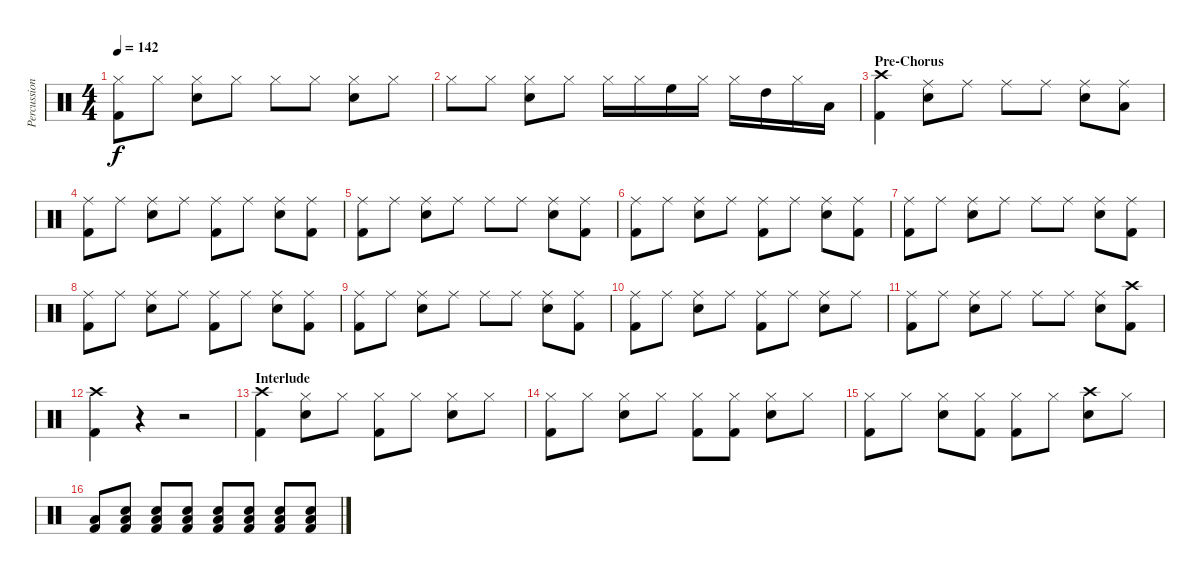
\track ("Percussion" "Percussion") {instrument percussion}
\staff {score}
\articulation defaults
\ts (4 4)
\tempo 142
\clef neutral
\ks c
("Hi-Hat (closed)" "Kick (hit) 2").8{dy f} "Hi-Hat (closed)".8 ("Hi-Hat (closed)" "Snare (hit) 2").8 "Hi-Hat (closed)".8 "Hi-Hat (closed)".8 "Hi-Hat (closed)".8 ("Hi-Hat (closed)" "Snare (hit) 2").8 "Hi-Hat (closed)".8 |
"Hi-Hat (closed)".8 "Hi-Hat (closed)".8 ("Hi-Hat (closed)" "Snare (hit) 2").8 "Hi-Hat (closed)".8 "Hi-Hat (closed)".16 "Hi-Hat (closed)".16 "High Floor Tom (hit)".16 "Hi-Hat (closed)".16 "Hi-Hat (closed)".16 "High Tom (hit)".16 "Hi-Hat (closed)".16 "Low Tom (hit)".16 |
\section ("" "Pre-Chorus")
("Crash high (hit)" "Kick (hit) 2").4 ("Ride (middle)" "Snare (hit) 2").8 "Ride (middle)".8 "Ride (middle)".8 "Ride (middle)".8 ("Ride (middle)" "Snare (hit) 2").8 ("Ride (middle)" "Low Tom (hit)").8 |
("Ride (middle)" "Kick (hit) 2").8 "Ride (middle)".8 ("Ride (middle)" "Snare (hit) 2").8 "Ride (middle)".8 ("Ride (middle)" "Kick (hit) 2").8 "Ride (middle)".8 ("Ride (middle)" "Snare (hit) 2").8 ("Ride (middle)" "Kick (hit) 2").8 |
("Ride (middle)" "Kick (hit) 2").8 "Ride (middle)".8 ("Ride (middle)" "Snare (hit) 2").8 "Ride (middle)".8 "Ride (middle)".8 "Ride (middle)".8 ("Ride (middle)" "Snare (hit) 2").8 ("Ride (middle)" "Kick (hit) 2").8 |
("Ride (middle)" "Kick (hit) 2").8 "Ride (middle)".8 ("Ride (middle)" "Snare (hit) 2").8 "Ride (middle)".8 ("Ride (middle)" "Kick (hit) 2").8 "Ride (middle)".8 ("Ride (middle)" "Snare (hit) 2").8 ("Ride (middle)" "Kick (hit) 2").8 |
("Ride (middle)" "Kick (hit) 2").8 "Ride (middle)".8 ("Ride (middle)" "Snare (hit) 2").8 "Ride (middle)".8 "Ride (middle)".8 "Ride (middle)".8 ("Ride (middle)" "Snare (hit) 2").8 ("Ride (middle)" "Kick (hit) 2").8 |
("Ride (middle)" "Kick (hit) 2").8 "Ride (middle)".8 ("Ride (middle)" "Snare (hit) 2").8 "Ride (middle)".8 ("Ride (middle)" "Kick (hit) 2").8 "Ride (middle)".8 ("Ride (middle)" "Snare (hit) 2").8 ("Ride (middle)" "Kick (hit) 2").8 |
("Ride (middle)" "Kick (hit) 2").8 "Ride (middle)".8 ("Ride (middle)" "Snare (hit) 2").8 "Ride (middle)".8 "Ride (middle)".8 "Ride (middle)".8 ("Ride (middle)" "Snare (hit) 2").8 ("Ride (middle)" "Kick (hit) 2").8 |
("Ride (middle)" "Kick (hit) 2").8 "Ride (middle)".8 ("Ride (middle)" "Snare (hit) 2").8 "Ride (middle)".8 ("Ride (middle)" "Kick (hit) 2").8 "Ride (middle)".8 ("Ride (middle)" "Snare (hit) 2").8 "Ride (middle)".8 |
("Ride (middle)" "Kick (hit) 2").8 "Ride (middle)".8 ("Ride (middle)" "Snare (hit) 2").8 "Ride (middle)".8 "Ride (middle)".8 "Ride (middle)".8 ("Ride (middle)" "Snare (hit) 2").8 ("Crash high (hit)" "Kick (hit) 2").8 |
("Crash high (hit)" "Kick (hit) 2").4 r.4 r.2 |
\section ("" "Interlude")
("Crash high (hit)" "Kick (hit) 2").4 ("Hi-Hat (closed)" "Snare (hit) 2").8 "Hi-Hat (closed)".8 ("Hi-Hat (closed)" "Kick (hit) 2").8 "Hi-Hat (closed)".8 ("Hi-Hat (closed)" "Snare (hit) 2").8 "Hi-Hat (closed)".8 |
("Hi-Hat (closed)" "Kick (hit) 2").8 "Hi-Hat (closed)".8 ("Hi-Hat (closed)" "Snare (hit) 2").8 "Hi-Hat (closed)".8 ("Hi-Hat (closed)" "Kick (hit) 2").8 ("Hi-Hat (closed)" "Kick (hit) 2").8 ("Hi-Hat (closed)" "Snare (hit) 2").8 "Hi-Hat (closed)".8 |
("Hi-Hat (closed)" "Kick (hit) 2").8 "Hi-Hat (closed)".8 ("Hi-Hat (closed)" "Snare (hit) 2").8 ("Hi-Hat (closed)" "Kick (hit) 2").8 ("Hi-Hat (closed)" "Kick (hit) 2").8 "Hi-Hat (closed)".8 ("Crash high (hit)" "Snare (hit) 2").8 "Hi-Hat (closed)".8 |
("Low Tom (hit)" "Kick (hit) 2").8 ("Snare (hit) 2" "Low Tom (hit)" "Kick (hit) 2").8 ("Snare (hit) 2" "Low Tom (hit)" "Kick (hit) 2").8 ("Snare (hit) 2" "Low Tom (hit)" "Kick (hit) 2").8 ("Snare (hit) 2" "Low Tom (hit)" "Kick (hit) 2").8 ("Snare (hit) 2" "Low Tom (hit)" "Kick (hit) 2").8 ("Snare (hit) 2" "Low Tom (hit)" "Kick (hit) 2").8 ("Snare (hit) 2" "Low Tom (hit)" "Kick (hit) 2").8
